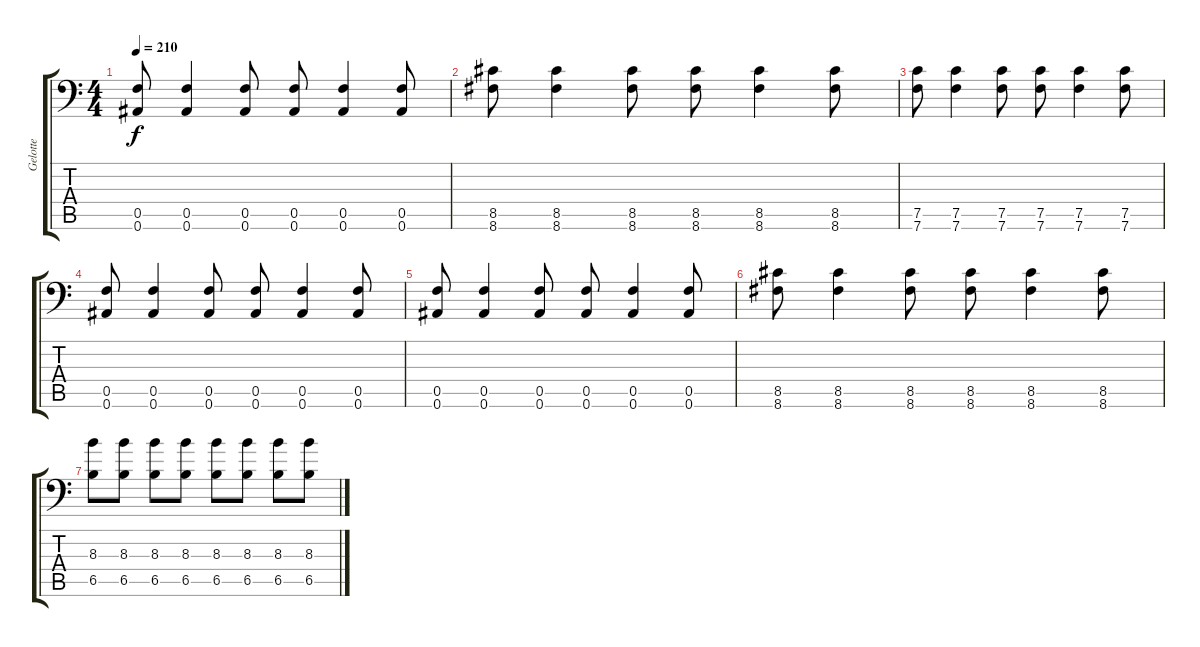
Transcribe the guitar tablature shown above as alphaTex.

\track ("Gelotte" "Gelotte") {instrument distortionguitar}
\staff {score tabs}
\tuning (C4 G4 Eb3 Bb2 F2 Bb1) {hide}
\ts (4 4)
\tempo 210
\clef f4
\ks c
(0.5 0.6).8{dy f} (0.5 0.6).4 (0.5 0.6).8 (0.5 0.6).8 (0.5 0.6).4 (0.5 0.6).8 |
(8.5 8.6).8 (8.5 8.6).4 (8.5 8.6).8 (8.5 8.6).8 (8.5 8.6).4 (8.5 8.6).8 |
(7.5 7.6).8 (7.5 7.6).4 (7.5 7.6).8 (7.5 7.6).8 (7.5 7.6).4 (7.5 7.6).8 |
(0.5 0.6).8 (0.5 0.6).4 (0.5 0.6).8 (0.5 0.6).8 (0.5 0.6).4 (0.5 0.6).8 |
(0.5 0.6).8 (0.5 0.6).4 (0.5 0.6).8 (0.5 0.6).8 (0.5 0.6).4 (0.5 0.6).8 |
(8.5 8.6).8 (8.5 8.6).4 (8.5 8.6).8 (8.5 8.6).8 (8.5 8.6).4 (8.5 8.6).8 |
(8.3 6.5).8 (8.3 6.5).8 (8.3 6.5).8 (8.3 6.5).8 (8.3 6.5).8 (8.3 6.5).8 (8.3 6.5).8 (8.3 6.5).8
